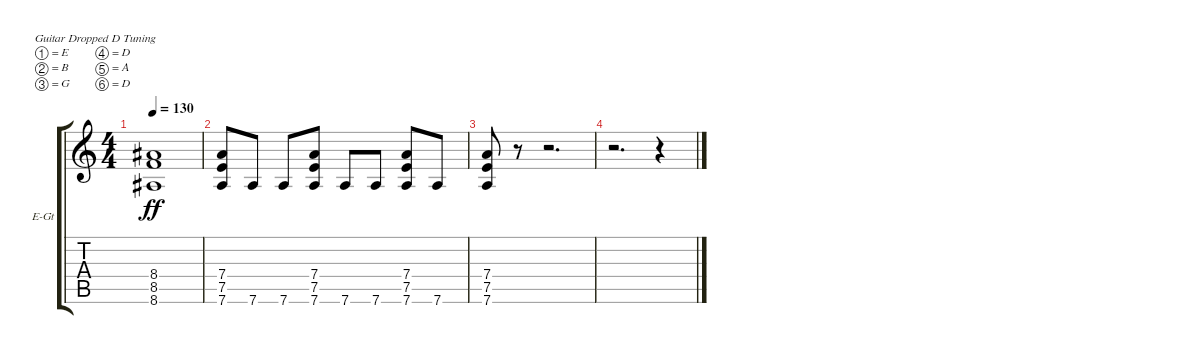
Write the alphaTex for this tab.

\bracketExtendMode groupsimilarinstruments
\firstSystemTrackNameOrientation horizontal
\otherSystemsTrackNameOrientation horizontal
\track ("Guitar (Synyster)" "E-Gt") {instrument distortionguitar}
\staff {score tabs}
\tuning (E4 B3 G3 D3 A2 D2)
\ts (4 4)
\tempo 130
\clef g2
\ks c
(8.4 8.5 8.6).1{dy ff} |
(7.4 7.5 7.6).8 7.6.8 7.6.8 (7.4 7.5 7.6).8 7.6.8 7.6.8 (7.4 7.5 7.6).8 7.6.8 |
(7.4 7.5 7.6).8 r.8 r.2{d} |
r.2{d} r.4
